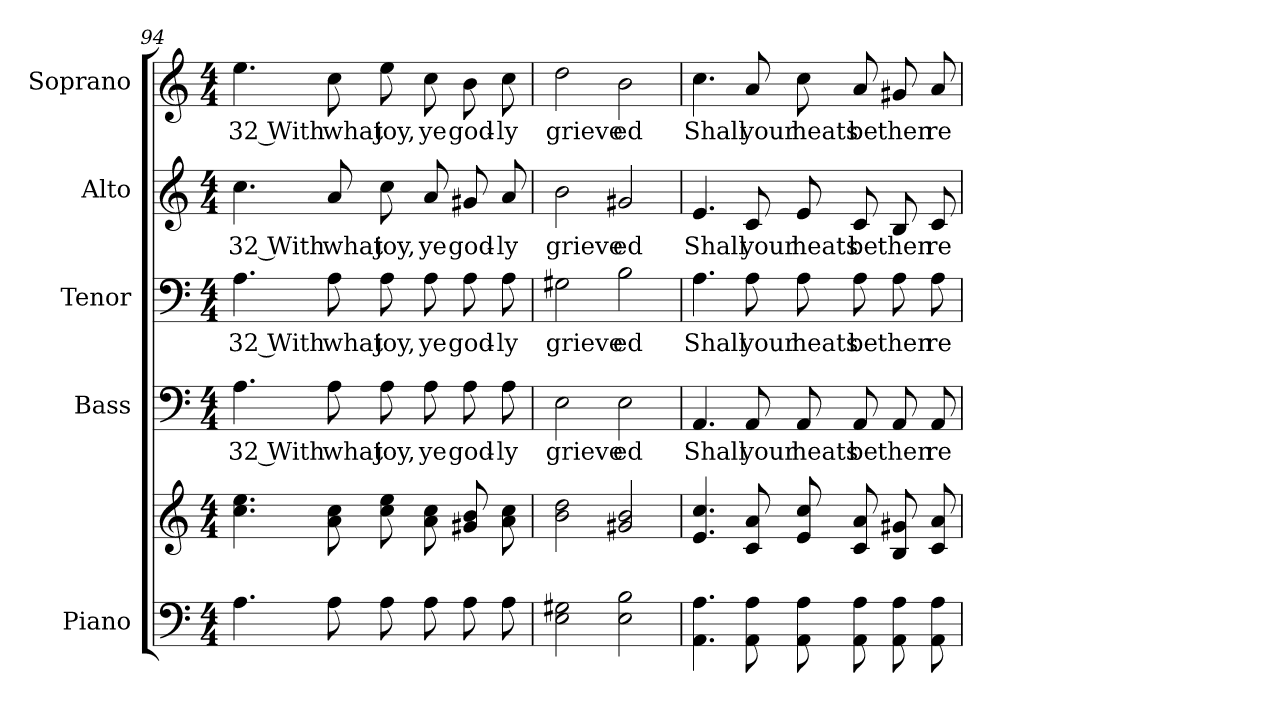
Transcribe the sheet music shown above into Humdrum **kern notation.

**kern	**kern	**kern	**text	**kern	**text	**kern	**text	**kern	**text
*part5	*part5	*part4	*part4	*part3	*part3	*part2	*part2	*part1	*part1
*staff6	*staff5	*staff4	*staff4	*staff3	*staff3	*staff2	*staff2	*staff1	*staff1
*I"Piano	*	*I"Bass	*	*I"Tenor	*	*I"Alto	*	*I"Soprano	*
*I'Pno.	*	*I'B.	*	*I'T.	*	*I'A.	*	*I'S.	*
*clefF4	*clefG2	*clefF4	*	*clefF4	*	*clefG2	*	*clefG2	*
*k[]	*k[]	*k[]	*	*k[]	*	*k[]	*	*k[]	*
*C:	*C:	*C:	*	*C:	*	*C:	*	*C:	*
*M4/4	*M4/4	*M4/4	*	*M4/4	*	*M4/4	*	*M4/4	*
=94	=94	=94	=94	=94	=94	=94	=94	=94	=94
!	!	!	!LO:LY:b:color=#000000	!	!	!	!	!	!
!	!	!	!	!	!LO:LY:b:color=#000000	!	!	!	!
!	!	!	!	!	!	!	!LO:LY:b:color=#000000	!	!
!	!	!	!	!	!	!	!	!	!LO:LY:b:color=#000000
4.Ai\	4.cci\ 4.eei	4.Ai\	32 With	4.Ai\	32 With	4.cci\	32 With	4.eei\	32 With
!	!	!	!LO:LY:b:color=#000000	!	!	!	!	!	!
!	!	!	!	!	!LO:LY:b:color=#000000	!	!	!	!
!	!	!	!	!	!	!	!LO:LY:b:color=#000000	!	!
!	!	!	!	!	!	!	!	!	!LO:LY:b:color=#000000
8Ai\	8ai\ 8cci	8Ai\	what	8Ai\	what	8ai/	what	8cci\	what
!	!	!	!LO:LY:b:color=#000000	!	!	!	!	!	!
!	!	!	!	!	!LO:LY:b:color=#000000	!	!	!	!
!	!	!	!	!	!	!	!LO:LY:b:color=#000000	!	!
!	!	!	!	!	!	!	!	!	!LO:LY:b:color=#000000
8Ai\	8cci\ 8eei	8Ai\	joy,	8Ai\	joy,	8cci\	joy,	8eei\	joy,
!	!	!	!LO:LY:b:color=#000000	!	!	!	!	!	!
!	!	!	!	!	!LO:LY:b:color=#000000	!	!	!	!
!	!	!	!	!	!	!	!LO:LY:b:color=#000000	!	!
!	!	!	!	!	!	!	!	!	!LO:LY:b:color=#000000
8Ai\	8ai\ 8cci	8Ai\	ye	8Ai\	ye	8ai/	ye	8cci\	ye
!	!	!	!LO:LY:b:color=#000000	!	!	!	!	!	!
!	!	!	!	!	!LO:LY:b:color=#000000	!	!	!	!
!	!	!	!	!	!	!	!LO:LY:b:color=#000000	!	!
!	!	!	!	!	!	!	!	!	!LO:LY:b:color=#000000
8Ai\	8g#Xi/ 8bi	8Ai\	god-	8Ai\	god-	8g#Xi/	god-	8bi\	god-
!	!	!	!LO:LY:b:color=#000000	!	!	!	!	!	!
!	!	!	!	!	!LO:LY:b:color=#000000	!	!	!	!
!	!	!	!	!	!	!	!LO:LY:b:color=#000000	!	!
!	!	!	!	!	!	!	!	!	!LO:LY:b:color=#000000
8Ai\	8ai\ 8cci	8Ai\	-ly	8Ai\	-ly	8ai/	-ly	8cci\	-ly
!!LO:LB:g=z
=95	=95	=95	=95	=95	=95	=95	=95	=95	=95
!	!	!	!LO:LY:b:color=#000000	!	!	!	!	!	!
!	!	!	!	!	!LO:LY:b:color=#000000	!	!	!	!
!	!	!	!	!	!	!	!LO:LY:b:color=#000000	!	!
!	!	!	!	!	!	!	!	!	!LO:LY:b:color=#000000
2Ei\ 2G#Xi	2bi\ 2ddi	2Ei\	grieve	2G#Xi\	grieve	2bi\	grieve	2ddi\	grieve
!	!	!	!LO:LY:b:color=#000000	!	!	!	!	!	!
!	!	!	!	!	!LO:LY:b:color=#000000	!	!	!	!
!	!	!	!	!	!	!	!LO:LY:b:color=#000000	!	!
!	!	!	!	!	!	!	!	!	!LO:LY:b:color=#000000
2Ei\ 2Bi	2g#Xi/ 2bi	2Ei\	ed	2Bi\	ed	2g#Xi/	ed	2bi\	ed
=96	=96	=96	=96	=96	=96	=96	=96	=96	=96
!	!	!	!LO:LY:b:color=#000000	!	!	!	!	!	!
!	!	!	!	!	!LO:LY:b:color=#000000	!	!	!	!
!	!	!	!	!	!	!	!LO:LY:b:color=#000000	!	!
!	!	!	!	!	!	!	!	!	!LO:LY:b:color=#000000
4.AAi\ 4.Ai	4.ei/ 4.cci	4.AAi/	Shall	4.Ai\	Shall	4.ei/	Shall	4.cci\	Shall
!	!	!	!LO:LY:b:color=#000000	!	!	!	!	!	!
!	!	!	!	!	!LO:LY:b:color=#000000	!	!	!	!
!	!	!	!	!	!	!	!LO:LY:b:color=#000000	!	!
!	!	!	!	!	!	!	!	!	!LO:LY:b:color=#000000
8AAi\ 8Ai	8ci/ 8ai	8AAi/	your	8Ai\	your	8ci/	your	8ai/	your
!	!	!	!LO:LY:b:color=#000000	!	!	!	!	!	!
!	!	!	!	!	!LO:LY:b:color=#000000	!	!	!	!
!	!	!	!	!	!	!	!LO:LY:b:color=#000000	!	!
!	!	!	!	!	!	!	!	!	!LO:LY:b:color=#000000
8AAi\ 8Ai	8ei/ 8cci	8AAi/	heats	8Ai\	heats	8ei/	heats	8cci\	heats
!	!	!	!LO:LY:b:color=#000000	!	!	!	!	!	!
!	!	!	!	!	!LO:LY:b:color=#000000	!	!	!	!
!	!	!	!	!	!	!	!LO:LY:b:color=#000000	!	!
!	!	!	!	!	!	!	!	!	!LO:LY:b:color=#000000
8AAi\ 8Ai	8ci/ 8ai	8AAi/	be	8Ai\	be	8ci/	be	8ai/	be
!	!	!	!LO:LY:b:color=#000000	!	!	!	!	!	!
!	!	!	!	!	!LO:LY:b:color=#000000	!	!	!	!
!	!	!	!	!	!	!	!LO:LY:b:color=#000000	!	!
!	!	!	!	!	!	!	!	!	!LO:LY:b:color=#000000
8AAi\ 8Ai	8Bi/ 8g#Xi	8AAi/	then	8Ai\	then	8Bi/	then	8g#Xi/	then
!	!	!	!LO:LY:b:color=#000000	!	!	!	!	!	!
!	!	!	!	!	!LO:LY:b:color=#000000	!	!	!	!
!	!	!	!	!	!	!	!LO:LY:b:color=#000000	!	!
!	!	!	!	!	!	!	!	!	!LO:LY:b:color=#000000
8AAi\ 8Ai	8ci/ 8ai	8AAi/	re-	8Ai\	re-	8ci/	re-	8ai/	re-
=	=	=	=	=	=	=	=	=	=
*-	*-	*-	*-	*-	*-	*-	*-	*-	*-
